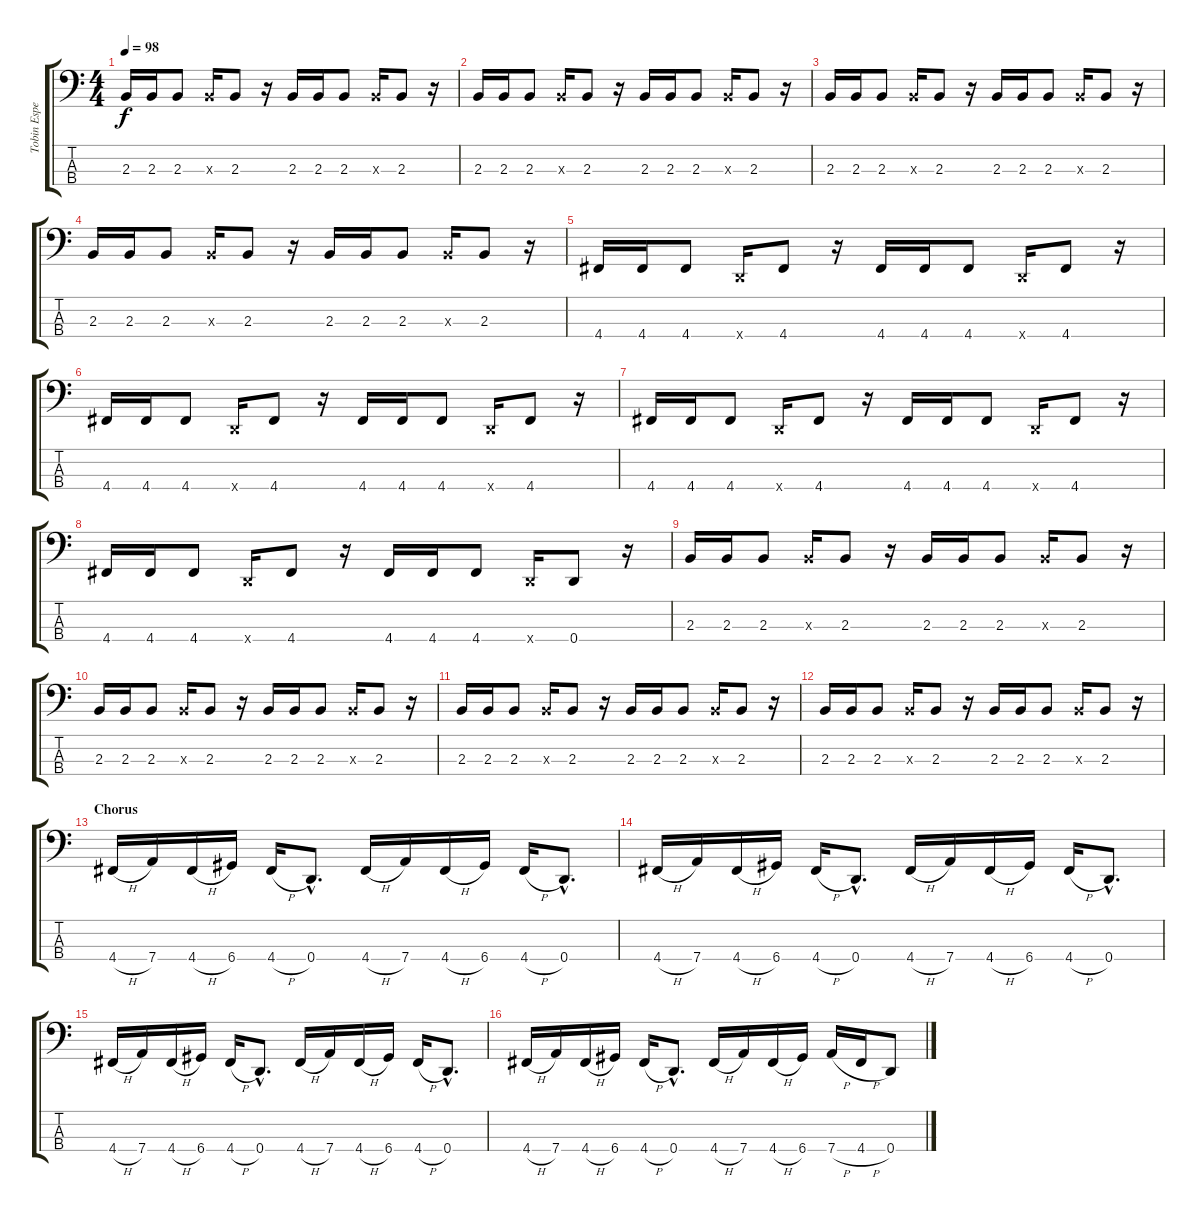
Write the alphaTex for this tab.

\track ("Tobin Esperence" "Tobin Espe") {instrument electricbassfinger}
\staff {score tabs}
\tuning (G2 D2 A1 D1) {hide}
\ts (4 4)
\tempo 98
\clef f4
\ks c
2.3.16{dy f} 2.3.16 2.3.8 2.3{x}.16 2.3.8 r.16 2.3.16 2.3.16 2.3.8 2.3{x}.16 2.3.8 r.16 |
2.3.16 2.3.16 2.3.8 2.3{x}.16 2.3.8 r.16 2.3.16 2.3.16 2.3.8 2.3{x}.16 2.3.8 r.16 |
2.3.16 2.3.16 2.3.8 2.3{x}.16 2.3.8 r.16 2.3.16 2.3.16 2.3.8 2.3{x}.16 2.3.8 r.16 |
2.3.16 2.3.16 2.3.8 2.3{x}.16 2.3.8 r.16 2.3.16 2.3.16 2.3.8 2.3{x}.16 2.3.8 r.16 |
4.4.16 4.4.16 4.4.8 0.4{x}.16 4.4.8 r.16 4.4.16 4.4.16 4.4.8 0.4{x}.16 4.4.8 r.16 |
4.4.16 4.4.16 4.4.8 0.4{x}.16 4.4.8 r.16 4.4.16 4.4.16 4.4.8 0.4{x}.16 4.4.8 r.16 |
4.4.16 4.4.16 4.4.8 0.4{x}.16 4.4.8 r.16 4.4.16 4.4.16 4.4.8 0.4{x}.16 4.4.8 r.16 |
4.4.16 4.4.16 4.4.8 0.4{x}.16 4.4.8 r.16 4.4.16 4.4.16 4.4.8 0.4{x}.16 0.4.8 r.16 |
2.3.16 2.3.16 2.3.8 2.3{x}.16 2.3.8 r.16 2.3.16 2.3.16 2.3.8 2.3{x}.16 2.3.8 r.16 |
2.3.16 2.3.16 2.3.8 2.3{x}.16 2.3.8 r.16 2.3.16 2.3.16 2.3.8 2.3{x}.16 2.3.8 r.16 |
2.3.16 2.3.16 2.3.8 2.3{x}.16 2.3.8 r.16 2.3.16 2.3.16 2.3.8 2.3{x}.16 2.3.8 r.16 |
2.3.16 2.3.16 2.3.8 2.3{x}.16 2.3.8 r.16 2.3.16 2.3.16 2.3.8 2.3{x}.16 2.3.8 r.16 |
\section ("" "Chorus")
4.4{h}.16 7.4.16 4.4{h}.16 6.4.16 4.4{h}.16 0.4{hac}.8{d} 4.4{h}.16 7.4.16 4.4{h}.16 6.4.16 4.4{h}.16 0.4{hac}.8{d} |
4.4{h}.16 7.4.16 4.4{h}.16 6.4.16 4.4{h}.16 0.4{hac}.8{d} 4.4{h}.16 7.4.16 4.4{h}.16 6.4.16 4.4{h}.16 0.4{hac}.8{d} |
4.4{h}.16 7.4.16 4.4{h}.16 6.4.16 4.4{h}.16 0.4{hac}.8{d} 4.4{h}.16 7.4.16 4.4{h}.16 6.4.16 4.4{h}.16 0.4{hac}.8{d} |
4.4{h}.16 7.4.16 4.4{h}.16 6.4.16 4.4{h}.16 0.4{hac}.8{d} 4.4{h}.16 7.4.16 4.4{h}.16 6.4.16 7.4{h}.16 4.4{h}.16 0.4.8
